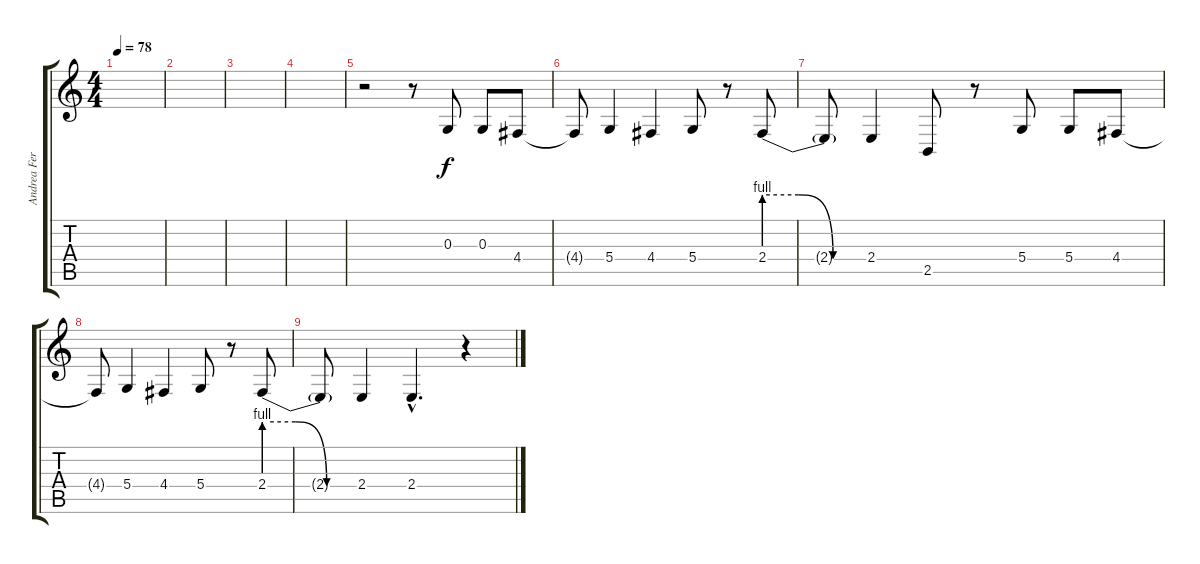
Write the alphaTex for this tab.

\track ("Andrea Ferro" "Andrea Fer") {instrument oboe}
\staff {score tabs}
\tuning (E4 B3 G3 D3 A2 E2) {hide}
\ts (4 4)
\tempo 78
\clef g2
\ks c
|
|
|
|
r.2 r.8 0.3.8 0.3.8 4.4.8 |
4.4{t}.8 5.4.4 4.4.4 5.4.8 r.8 2.4{be (custom 0 4 20 4 40 0 60 0)}.8 |
2.4{t}.8 2.4.4 2.5.8 r.8 5.4.8 5.4.8 4.4.8 |
4.4{t}.8 5.4.4 4.4.4 5.4.8 r.8 2.4{be (custom 0 4 20 4 40 0 60 0)}.8 |
2.4{t}.8 2.4.4 2.4{hac}.4{d} r.4
